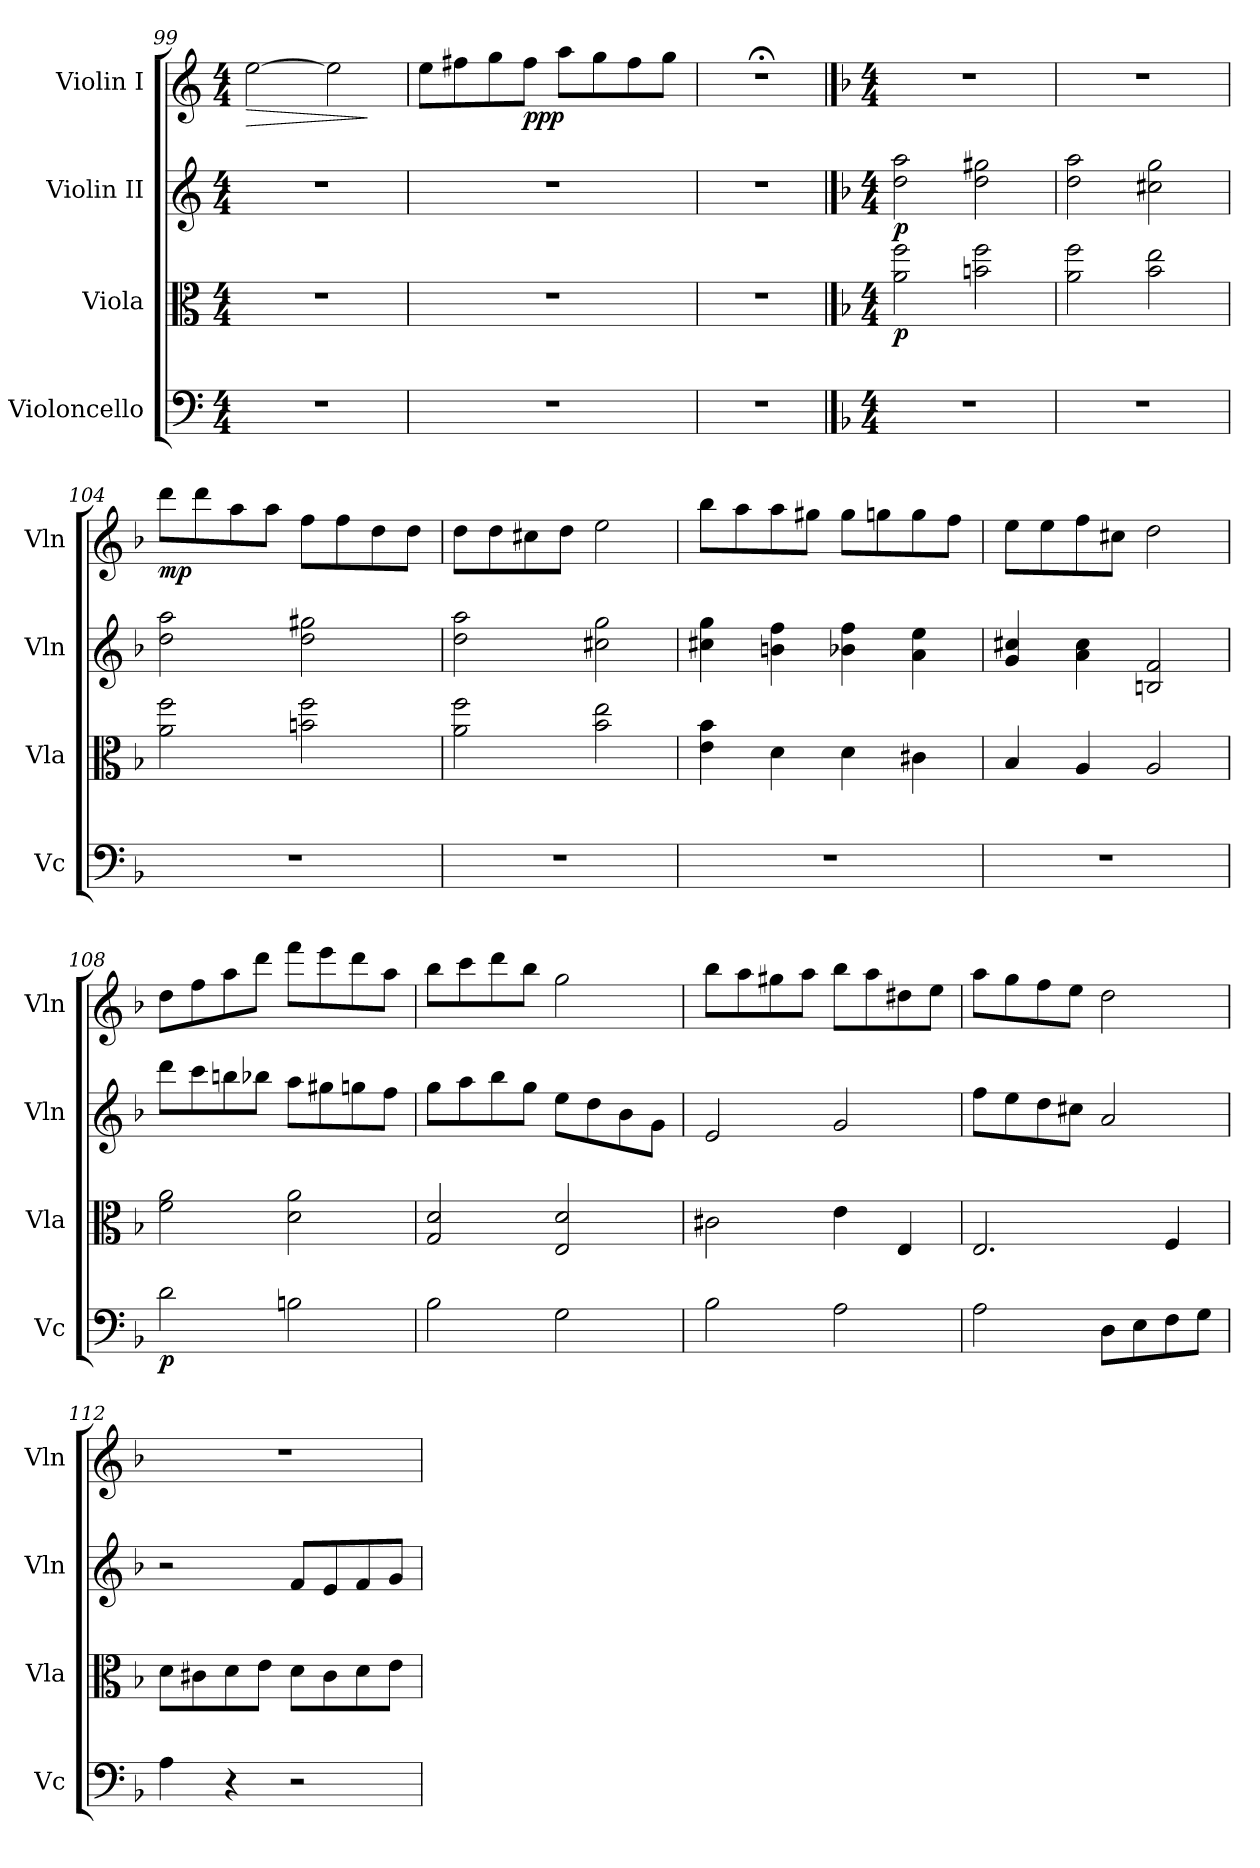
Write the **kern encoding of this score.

**kern	**dynam	**kern	**dynam	**kern	**dynam	**kern	**dynam
*part4	*part4	*part3	*part3	*part2	*part2	*part1	*part1
*staff4	*staff4	*staff3	*staff3	*staff2	*staff2	*staff1	*staff1
*I"Violoncello	*	*I"Viola	*	*I"Violin II	*	*I"Violin I	*
*I'Vc	*	*I'Vla	*	*I'Vln	*	*I'Vln	*
*clefF4	*	*clefC3	*	*clefG2	*	*clefG2	*
*k[]	*	*k[]	*	*k[]	*	*k[]	*
*M4/4	*	*M4/4	*	*M4/4	*	*M4/4	*
=99	=99	=99	=99	=99	=99	=99	=99
!	!	!	!	!	!	!	!LO:HP:b
1r	.	1r	.	1r	.	[2ee\	>
.	.	.	.	.	.	2ee\]	.
.	.	.	.	.	.	.	]
!!LO:PB:g=z
=100	=100	=100	=100	=100	=100	=100	=100
*	*	*	*	*	*	*MM50	*
1r	.	1r	.	1r	.	8ee\L	.
.	.	.	.	.	.	8ff#X\	.
.	.	.	.	.	.	8gg\	.
!	!	!	!	!	!	!	!LO:DY:b
.	.	.	.	.	.	8ff#\J	ppp
.	.	.	.	.	.	8aa\L	.
.	.	.	.	.	.	8gg\	.
.	.	.	.	.	.	8ff#\	.
.	.	.	.	.	.	8gg\J	.
=101	=101	=101	=101	=101	=101	=101	=101
1r	.	1r	.	1r	.	1r;<	.
!!LO:LB:g=z
==102	==102	==102	==102	==102	==102	==102	==102
*k[b-]	*	*k[b-]	*	*k[b-]	*	*k[b-]	*
*M4/4	*	*M4/4	*	*M4/4	*	*M4/4	*
*	*	*	*	*	*	*MM60	*
!	!	!	!LO:DY:b	!	!LO:DY:b	!	!
1r	.	2a\ 2ff\	p	2dd\ 2aa\	p	1r	.
.	.	2bn\ 2ff\	.	2dd\ 2gg#X\	.	.	.
=103	=103	=103	=103	=103	=103	=103	=103
1r	.	2a\ 2ff\	.	2dd\ 2aa\	.	1r	.
.	.	2b-\ 2ee\	.	2cc#X\ 2gg\	.	.	.
=104	=104	=104	=104	=104	=104	=104	=104
!	!	!	!	!	!	!	!LO:DY:b
1r	.	2a\ 2ff\	.	2dd\ 2aa\	.	8ddd\L	mp
.	.	.	.	.	.	8ddd\	.
.	.	.	.	.	.	8aa\	.
.	.	.	.	.	.	8aa\J	.
.	.	2bn\ 2ff\	.	2dd\ 2gg#X\	.	8ff\L	.
.	.	.	.	.	.	8ff\	.
.	.	.	.	.	.	8dd\	.
.	.	.	.	.	.	8dd\J	.
=105	=105	=105	=105	=105	=105	=105	=105
1r	.	2a\ 2ff\	.	2dd\ 2aa\	.	8dd\L	.
.	.	.	.	.	.	8dd\	.
.	.	.	.	.	.	8cc#X\	.
.	.	.	.	.	.	8dd\J	.
.	.	2b-\ 2ee\	.	2cc#X\ 2gg\	.	2ee\	.
=106	=106	=106	=106	=106	=106	=106	=106
1r	.	4e\ 4b-\	.	4cc#X\ 4gg\	.	8bb-\L	.
.	.	.	.	.	.	8aa\	.
.	.	4d\	.	4bn\ 4ff\	.	8aa\	.
.	.	.	.	.	.	8gg#X\J	.
.	.	4d\	.	4b-X\ 4ff\	.	8gg#\L	.
.	.	.	.	.	.	8ggn\	.
.	.	4c#X\	.	4a\ 4ee\	.	8gg\	.
.	.	.	.	.	.	8ff\J	.
=107	=107	=107	=107	=107	=107	=107	=107
1r	.	4B-/	.	4g/ 4cc#X/	.	8ee\L	.
.	.	.	.	.	.	8ee\	.
.	.	4A/	.	4a\ 4cc#\	.	8ff\	.
.	.	.	.	.	.	8cc#X\J	.
.	.	2A/	.	2Bn/ 2f/	.	2dd\	.
!!LO:LB:g=z
=108	=108	=108	=108	=108	=108	=108	=108
!	!LO:DY:b	!	!	!	!	!	!
2d\	p	2f\ 2a\	.	8ddd\L	.	8dd\L	.
.	.	.	.	8ccc\	.	8ff\	.
.	.	.	.	8bbn\	.	8aa\	.
.	.	.	.	8bb-X\J	.	8ddd\J	.
2Bn\	.	2d\ 2a\	.	8aa\L	.	8fff\L	.
.	.	.	.	8gg#X\	.	8eee\	.
.	.	.	.	8ggn\	.	8ddd\	.
.	.	.	.	8ff\J	.	8aa\J	.
=109	=109	=109	=109	=109	=109	=109	=109
2B-\	.	2G/ 2d/	.	8gg\L	.	8bb-\L	.
.	.	.	.	8aa\	.	8ccc\	.
.	.	.	.	8bb-\	.	8ddd\	.
.	.	.	.	8gg\J	.	8bb-\J	.
2G\	.	2E/ 2d/	.	8ee\L	.	2gg\	.
.	.	.	.	8dd\	.	.	.
.	.	.	.	8b-\	.	.	.
.	.	.	.	8g\J	.	.	.
=110	=110	=110	=110	=110	=110	=110	=110
2B-\	.	2c#X\	.	2e/	.	8bb-\L	.
.	.	.	.	.	.	8aa\	.
.	.	.	.	.	.	8gg#X\	.
.	.	.	.	.	.	8aa\J	.
2A\	.	4e\	.	2g/	.	8bb-\L	.
.	.	.	.	.	.	8aa\	.
.	.	4E/	.	.	.	8dd#X\	.
.	.	.	.	.	.	8ee\J	.
=111	=111	=111	=111	=111	=111	=111	=111
2A\	.	2.E/	.	8ff\L	.	8aa\L	.
.	.	.	.	8ee\	.	8gg\	.
.	.	.	.	8dd\	.	8ff\	.
.	.	.	.	8cc#X\J	.	8ee\J	.
8D\L	.	.	.	2a/	.	2dd\	.
8E\	.	.	.	.	.	.	.
8F\	.	4F/	.	.	.	.	.
8G\J	.	.	.	.	.	.	.
!!LO:PB:g=z
=112	=112	=112	=112	=112	=112	=112	=112
4A\	.	8d\L	.	2r	.	1r	.
.	.	8c#X\	.	.	.	.	.
4r	.	8d\	.	.	.	.	.
.	.	8e\J	.	.	.	.	.
2r	.	8d\L	.	8f/L	.	.	.
.	.	8c#\	.	8e/	.	.	.
.	.	8d\	.	8f/	.	.	.
.	.	8e\J	.	8g/J	.	.	.
=	=	=	=	=	=	=	=
*-	*-	*-	*-	*-	*-	*-	*-
